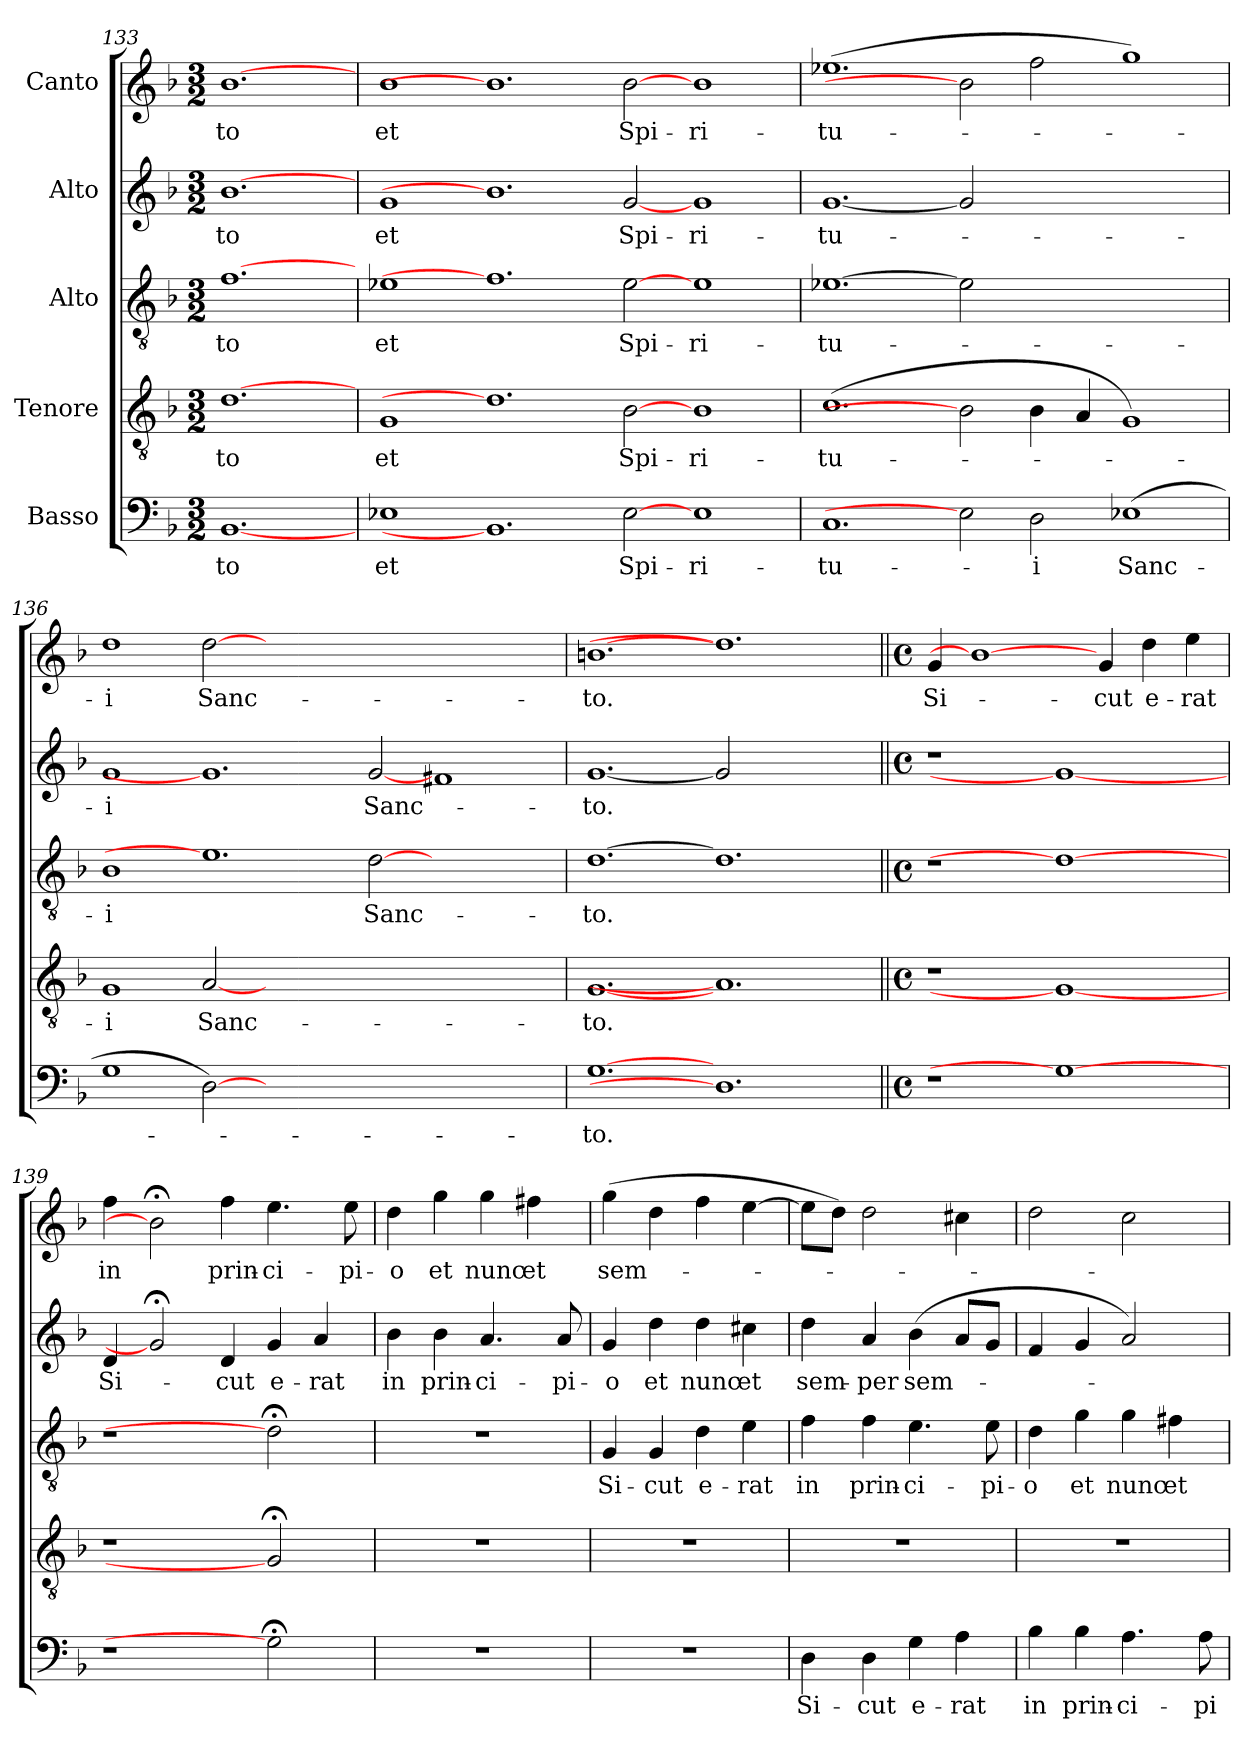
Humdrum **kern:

**kern	**text	**kern	**text	**kern	**text	**kern	**text	**kern	**text
*part5	*part5	*part4	*part4	*part3	*part3	*part2	*part2	*part1	*part1
*staff5	*staff5	*staff4	*staff4	*staff3	*staff3	*staff2	*staff2	*staff1	*staff1
*I"Basso	*	*I"Tenore	*	*I"Alto	*	*I"Alto	*	*I"Canto	*
*clefF4	*	*clefGv2	*	*clefGv2	*	*clefG2	*	*clefG2	*
*ITrd7c12	*	*	*	*	*	*	*	*	*
*k[b-]	*	*k[b-]	*	*k[b-]	*	*k[b-]	*	*k[b-]	*
*F:	*	*F:	*	*F:	*	*F:	*	*F:	*
*M3/2	*	*M3/2	*	*M3/2	*	*M3/2	*	*M3/2	*
=133	=133	=133	=133	=133	=133	=133	=133	=133	=133
!	!LO:LY:b	!	!LO:LY:b	!	!LO:LY:b	!	!LO:LY:b	!	!LO:LY:b
[1.BBB-	-to	[1.d	-to	[1.f	-to	[1.b-	-to	[1.b-	-to
=134	=134	=134	=134	=134	=134	=134	=134	=134	=134
!	!LO:LY:b	!	!LO:LY:b	!	!LO:LY:b	!	!LO:LY:b	!	!LO:LY:b
1EE-X	et	1G	et	1e-X	et	1g	et	1b-	et
1.BBB-]	.	1.d]	.	1.f]	.	1.b-]	.	1.b-]	.
!	!LO:LY:b	!	!LO:LY:b	!	!LO:LY:b	!	!LO:LY:b	!	!LO:LY:b
[2EE-	Spi-	[2B-	Spi-	[2e-	Spi-	[2g	Spi-	[2b-	Spi-
!	!LO:LY:b	!	!LO:LY:b	!	!LO:LY:b	!	!LO:LY:b	!	!LO:LY:b
1EE-	-ri-	1B-	-ri-	1e-	-ri-	1g	-ri-	1b-	-ri-
=135	=135	=135	=135	=135	=135	=135	=135	=135	=135
!	!LO:LY:b	!	!LO:LY:b	!	!LO:LY:b	!	!LO:LY:b	!	!LO:LY:b
1.CC	-tu-	(>1.c	-tu-	[1.e-X	-tu-	[1.g	-tu-	(>1.ee-X	-tu-
2EE-]	.	2B-]	.	2e-]	.	2g]	.	2b-]	.
!	!LO:LY:b	!	!	!	!	!	!	!	!
2DD\	-i	4B-\	.	1.ryy	.	1.ryy	.	2ff\	.
.	.	4A/	.	.	.	.	.	.	.
!	!LO:LY:b	!	!	!	!	!	!	!	!
(>1EE-X	Sanc-	1G)	.	.	.	.	.	1gg)	.
=136	=136	=136	=136	=136	=136	=136	=136	=136	=136
!	!	!	!LO:LY:b	!	!LO:LY:b	!	!LO:LY:b	!	!LO:LY:b
1GG	.	1G	-i	1B-	-i	1g	-i	1dd	-i
!	!	!	!LO:LY:b	!	!	!	!	!	!LO:LY:b
[2DD)	.	[2A	Sanc-	1.e-]	.	1.g]	.	[2dd	Sanc-
0ryy	.	0ryy	.	.	.	.	.	0ryy	.
!	!	!	!	!	!LO:LY:b	!	!LO:LY:b	!	!
.	.	.	.	[2d	Sanc-	[2g	Sanc-	.	.
.	.	.	.	1ryy	.	1f#X	.	.	.
2ryy	.	2ryy	.	.	.	.	.	2ryy	.
=137	=137	=137	=137	=137	=137	=137	=137	=137	=137
!	!LO:LY:b	!	!LO:LY:b	!	!LO:LY:b	!	!LO:LY:b	!	!LO:LY:b
[1.GG	-to.	[1.G	-to.	[1.d	-to.	[1.g	-to.	[1.bn	-to.
1.DD]	.	1.A]	.	1.d]	.	2g]	.	1.dd]	.
.	.	.	.	.	.	1ryy	.	.	.
!!LO:PB:g=z
=138||	=138||	=138||	=138||	=138||	=138||	=138||	=138||	=138||	=138||
*M4/4	*	*M4/4	*	*M4/4	*	*M4/4	*	*M4/4	*
*met(c)	*	*met(c)	*	*met(c)	*	*met(c)	*	*met(c)	*
!	!	!	!	!	!	!	!	!	!LO:LY:b
1r	.	1r	.	1r	.	1r	.	4g/	Si-
.	.	.	.	.	.	.	.	1b_	.
1GG_	.	1G_	.	1d_	.	1g_	.	.	.
!	!	!	!	!	!	!	!	!	!LO:LY:b
.	.	.	.	.	.	.	.	4g/	-cut
!	!	!	!	!	!	!	!	!	!LO:LY:b
.	.	.	.	.	.	.	.	4dd\	e-
!	!	!	!	!	!	!	!	!	!LO:LY:b
.	.	.	.	.	.	.	.	4ee\	-rat
=139	=139	=139	=139	=139	=139	=139	=139	=139	=139
!	!	!	!	!	!	!	!LO:LY:b	!	!LO:LY:b
1r	.	1r	.	1r	.	4d/	Si-	4ff\	in
.	.	.	.	.	.	2g;]	.	2b;<]	.
!	!	!	!	!	!	!	!LO:LY:b	!	!LO:LY:b
.	.	.	.	.	.	4d/	-cut	4ff\	prin-
!	!	!	!	!	!	!	!LO:LY:b	!	!LO:LY:b
2GG;<]	.	2G;]	.	2d;<]	.	4g/	e-	4.ee\	-ci-
!	!	!	!	!	!	!	!LO:LY:b	!	!
.	.	.	.	.	.	4a/	-rat	.	.
!	!	!	!	!	!	!	!	!	!LO:LY:b
.	.	.	.	.	.	.	.	8ee\	-pi-
=140	=140	=140	=140	=140	=140	=140	=140	=140	=140
!	!	!	!	!	!	!	!LO:LY:b	!	!LO:LY:b
1r	.	1r	.	1r	.	4b-\	in	4dd\	-o
!	!	!	!	!	!	!	!LO:LY:b	!	!LO:LY:b
.	.	.	.	.	.	4b-\	prin-	4gg\	et
!	!	!	!	!	!	!	!LO:LY:b	!	!LO:LY:b
.	.	.	.	.	.	4.a/	-ci-	4gg\	nunc
!	!	!	!	!	!	!	!	!	!LO:LY:b
.	.	.	.	.	.	.	.	4ff#X\	et
!	!	!	!	!	!	!	!LO:LY:b	!	!
.	.	.	.	.	.	8a/	-pi-	.	.
=141	=141	=141	=141	=141	=141	=141	=141	=141	=141
!	!	!	!	!	!LO:LY:b	!	!LO:LY:b	!	!LO:LY:b
1r	.	1r	.	4G/	Si-	4g/	-o	(>4gg\	sem-
!	!	!	!	!	!LO:LY:b	!	!LO:LY:b	!	!
.	.	.	.	4G/	-cut	4dd\	et	4dd\	.
!	!	!	!	!	!LO:LY:b	!	!LO:LY:b	!	!
.	.	.	.	4d\	e-	4dd\	nunc	4ff\	.
!	!	!	!	!	!LO:LY:b	!	!LO:LY:b	!	!
.	.	.	.	4e\	-rat	4cc#X\	et	[4ee\	.
=142	=142	=142	=142	=142	=142	=142	=142	=142	=142
!	!LO:LY:b	!	!	!	!LO:LY:b	!	!LO:LY:b	!	!
4DD\	Si-	1r	.	4f\	in	4dd\	sem-	8ee\L]	.
.	.	.	.	.	.	.	.	8dd\J)	.
!	!LO:LY:b	!	!	!	!LO:LY:b	!	!LO:LY:b	!	!
4DD\	-cut	.	.	4f\	prin-	4a/	-per	2dd\	.
!	!LO:LY:b	!	!	!	!LO:LY:b	!	!LO:LY:b	!	!
4GG\	e-	.	.	4.e\	-ci-	(>4b-\	sem-	.	.
!	!LO:LY:b	!	!	!	!	!	!	!	!
4AA\	-rat	.	.	.	.	8a/L	.	4cc#X\	.
!	!	!	!	!	!LO:LY:b	!	!	!	!
.	.	.	.	8e\	-pi-	8g/J	.	.	.
!!LO:LB:g=z
=143	=143	=143	=143	=143	=143	=143	=143	=143	=143
!	!LO:LY:b	!	!	!	!LO:LY:b	!	!LO:LY:b	!	!LO:LY:b
4BB-\	in	1r	.	4d\	-­o	4f/	-­-	2dd\	-­-
!	!LO:LY:b	!	!	!	!LO:LY:b	!	!	!	!
4BB-\	prin-	.	.	4g\	et	4g/	.	.	.
!	!LO:LY:b	!	!	!	!LO:LY:b	!	!	!	!
4.AA\	-ci-	.	.	4g\	nunc	2a/)	.	2cc\	.
!	!	!	!	!	!LO:LY:b	!	!	!	!
.	.	.	.	4f#X\	et	.	.	.	.
!	!LO:LY:b	!	!	!	!	!	!	!	!
8AA\	-pi-	.	.	.	.	.	.	.	.
=	=	=	=	=	=	=	=	=	=
*-	*-	*-	*-	*-	*-	*-	*-	*-	*-
